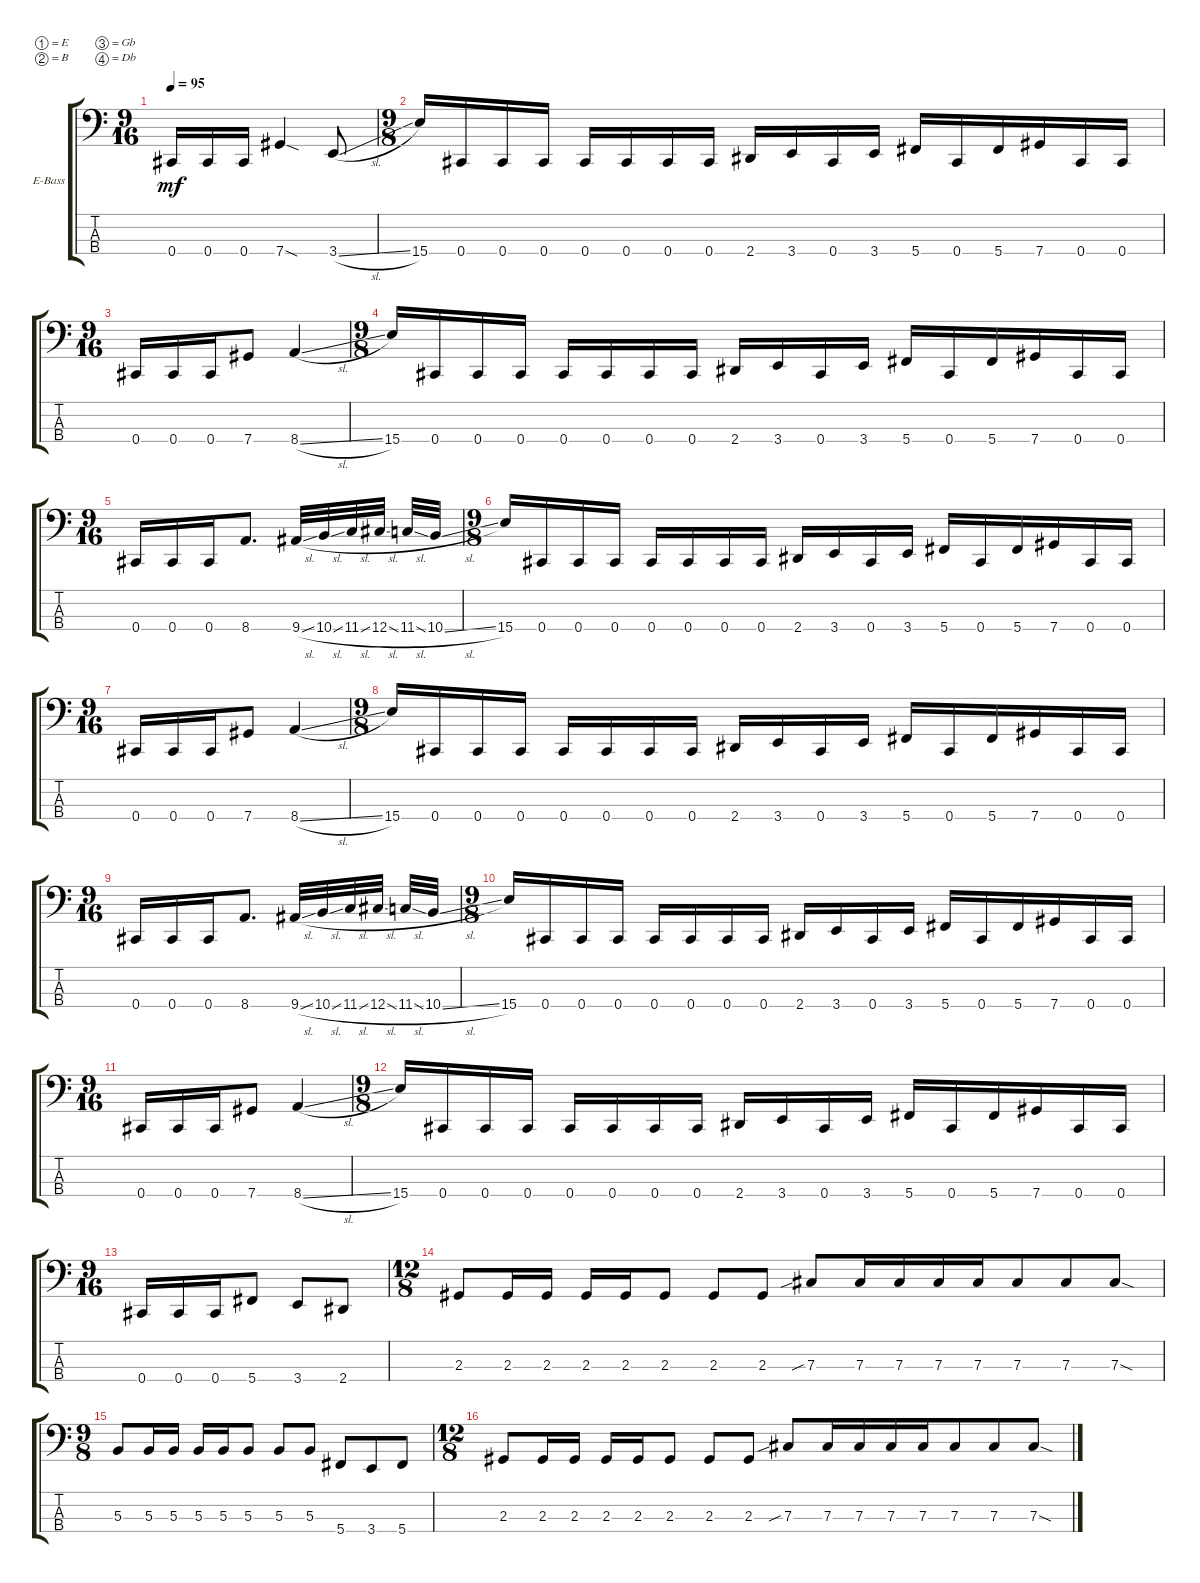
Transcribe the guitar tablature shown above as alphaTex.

\bracketExtendMode groupsimilarinstruments
\firstSystemTrackNameOrientation horizontal
\otherSystemsTrackNameOrientation horizontal
\track ("Bass" "E-Bass") {instrument electricbassfinger}
\staff {score tabs}
\tuning (E2 B1 Gb1 Db1)
\ts (9 16)
\beaming (8 2 2 2 2)
\tempo 95
\clef f4
\ks c
0.4.16{dy mf} 0.4.16 0.4.16 7.4{sod}.4 3.4{sl}.8 |
\ts (9 8)
\beaming (8 2 2 2 3)
15.4.16 0.4.16 0.4.16 0.4.16 0.4.16 0.4.16 0.4.16 0.4.16 2.4.16 3.4.16 0.4.16 3.4.16 5.4.16 0.4.16 5.4.16 7.4.16 0.4.16 0.4.16 |
\ts (9 16)
\beaming (8 2 2 2 2)
0.4.16 0.4.16 0.4.16 7.4.8 8.4{sl}.4 |
\ts (9 8)
\beaming (8 2 2 2 3)
15.4.16 0.4.16 0.4.16 0.4.16 0.4.16 0.4.16 0.4.16 0.4.16 2.4.16 3.4.16 0.4.16 3.4.16 5.4.16 0.4.16 5.4.16 7.4.16 0.4.16 0.4.16 |
\ts (9 16)
\beaming (8 2 2 2 2)
0.4.16 0.4.16 0.4.16 8.4.8{d} 9.4{sl}.32 10.4{sl}.32 11.4{sl}.32 12.4{sl}.32 11.4{sl}.32 10.4{sl}.32 |
\ts (9 8)
\beaming (8 2 2 2 3)
15.4.16 0.4.16 0.4.16 0.4.16 0.4.16 0.4.16 0.4.16 0.4.16 2.4.16 3.4.16 0.4.16 3.4.16 5.4.16 0.4.16 5.4.16 7.4.16 0.4.16 0.4.16 |
\ts (9 16)
\beaming (8 2 2 2 2)
0.4.16 0.4.16 0.4.16 7.4.8 8.4{sl}.4 |
\ts (9 8)
\beaming (8 2 2 2 3)
15.4.16 0.4.16 0.4.16 0.4.16 0.4.16 0.4.16 0.4.16 0.4.16 2.4.16 3.4.16 0.4.16 3.4.16 5.4.16 0.4.16 5.4.16 7.4.16 0.4.16 0.4.16 |
\ts (9 16)
\beaming (8 2 2 2 2)
0.4.16 0.4.16 0.4.16 8.4.8{d} 9.4{sl}.32 10.4{sl}.32 11.4{sl}.32 12.4{sl}.32 11.4{sl}.32 10.4{sl}.32 |
\ts (9 8)
\beaming (8 2 2 2 3)
15.4.16 0.4.16 0.4.16 0.4.16 0.4.16 0.4.16 0.4.16 0.4.16 2.4.16 3.4.16 0.4.16 3.4.16 5.4.16 0.4.16 5.4.16 7.4.16 0.4.16 0.4.16 |
\ts (9 16)
\beaming (8 2 2 2 2)
0.4.16 0.4.16 0.4.16 7.4.8 8.4{sl}.4 |
\ts (9 8)
\beaming (8 2 2 2 3)
15.4.16 0.4.16 0.4.16 0.4.16 0.4.16 0.4.16 0.4.16 0.4.16 2.4.16 3.4.16 0.4.16 3.4.16 5.4.16 0.4.16 5.4.16 7.4.16 0.4.16 0.4.16 |
\ts (9 16)
\beaming (8 2 2 2 2)
0.4.16 0.4.16 0.4.16 5.4.8 3.4.8 2.4.8 |
\ts (12 8)
\beaming (8 2 2 2 6)
2.3.8 2.3.16 2.3.16 2.3.16 2.3.16 2.3.8 2.3.8 2.3.8 7.3{sib}.8 7.3.16 7.3.16 7.3.16 7.3.16 7.3.8 7.3.8 7.3{sod}.8 |
\ts (9 8)
\beaming (8 2 2 2 3)
5.3.8 5.3.16 5.3.16 5.3.16 5.3.16 5.3.8 5.3.8 5.3.8 5.4.8 3.4.8 5.4.8 |
\ts (12 8)
\beaming (8 2 2 2 6)
2.3.8 2.3.16 2.3.16 2.3.16 2.3.16 2.3.8 2.3.8 2.3.8 7.3{sib}.8 7.3.16 7.3.16 7.3.16 7.3.16 7.3.8 7.3.8 7.3{sod}.8
